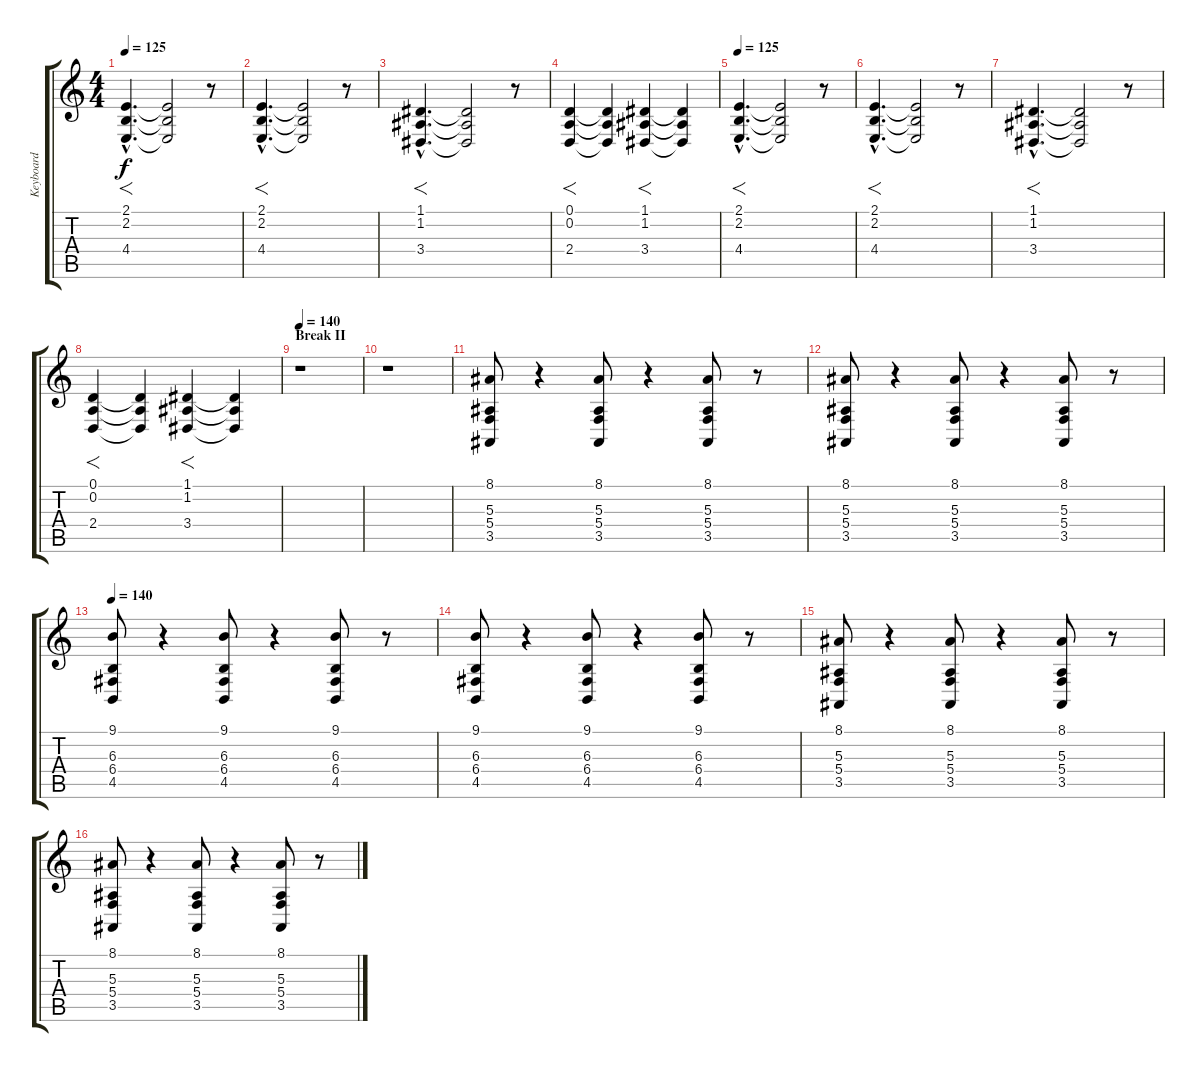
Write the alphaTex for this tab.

\track ("Keyboard" "Keyboard") {instrument stringensemble1}
\staff {score tabs}
\tuning (D4 A3 F3 C3 G2 D2) {hide}
\ts (4 4)
\tempo 125
\clef g2
\ks c
(2.1{hac} 2.2{hac} 4.4{hac}).4{f d dy f volume 12 instrument choiraahs} (2.1{t} 2.2{t} 4.4{t}).2 r.8 |
(2.1{hac} 2.2{hac} 4.4{hac}).4{f d} (2.1{t} 2.2{t} 4.4{t}).2 r.8 |
(1.1{hac} 1.2{hac} 3.4{hac}).4{f d} (1.1{t} 1.2{t} 3.4{t}).2 r.8 |
(0.1 0.2 2.4).4{f} (0.1{t} 0.2{t} 2.4{t}).4 (1.1 1.2 3.4).4{f} (1.1{t} 1.2{t} 3.4{t}).4 |
\tempo 125
(2.1{hac} 2.2{hac} 4.4{hac}).4{f d volume 12 instrument choiraahs} (2.1{t} 2.2{t} 4.4{t}).2 r.8 |
(2.1{hac} 2.2{hac} 4.4{hac}).4{f d} (2.1{t} 2.2{t} 4.4{t}).2 r.8 |
(1.1{hac} 1.2{hac} 3.4{hac}).4{f d} (1.1{t} 1.2{t} 3.4{t}).2 r.8 |
(0.1 0.2 2.4).4{f} (0.1{t} 0.2{t} 2.4{t}).4 (1.1 1.2 3.4).4{f} (1.1{t} 1.2{t} 3.4{t}).4 |
\section ("" "Break II")
\tempo 140
r.1 |
r.1 |
(8.1 5.3 5.4 3.5).8{volume 12 instrument choiraahs} r.4 (8.1 5.3 5.4 3.5).8 r.4 (8.1 5.3 5.4 3.5).8 r.8 |
(8.1 5.3 5.4 3.5).8 r.4 (8.1 5.3 5.4 3.5).8 r.4 (8.1 5.3 5.4 3.5).8 r.8 |
\tempo 140
(9.1 6.3 6.4 4.5).8 r.4 (9.1 6.3 6.4 4.5).8 r.4 (9.1 6.3 6.4 4.5).8 r.8 |
(9.1 6.3 6.4 4.5).8 r.4 (9.1 6.3 6.4 4.5).8 r.4 (9.1 6.3 6.4 4.5).8 r.8 |
(8.1 5.3 5.4 3.5).8 r.4 (8.1 5.3 5.4 3.5).8 r.4 (8.1 5.3 5.4 3.5).8 r.8 |
(8.1 5.3 5.4 3.5).8 r.4 (8.1 5.3 5.4 3.5).8 r.4 (8.1 5.3 5.4 3.5).8 r.8
